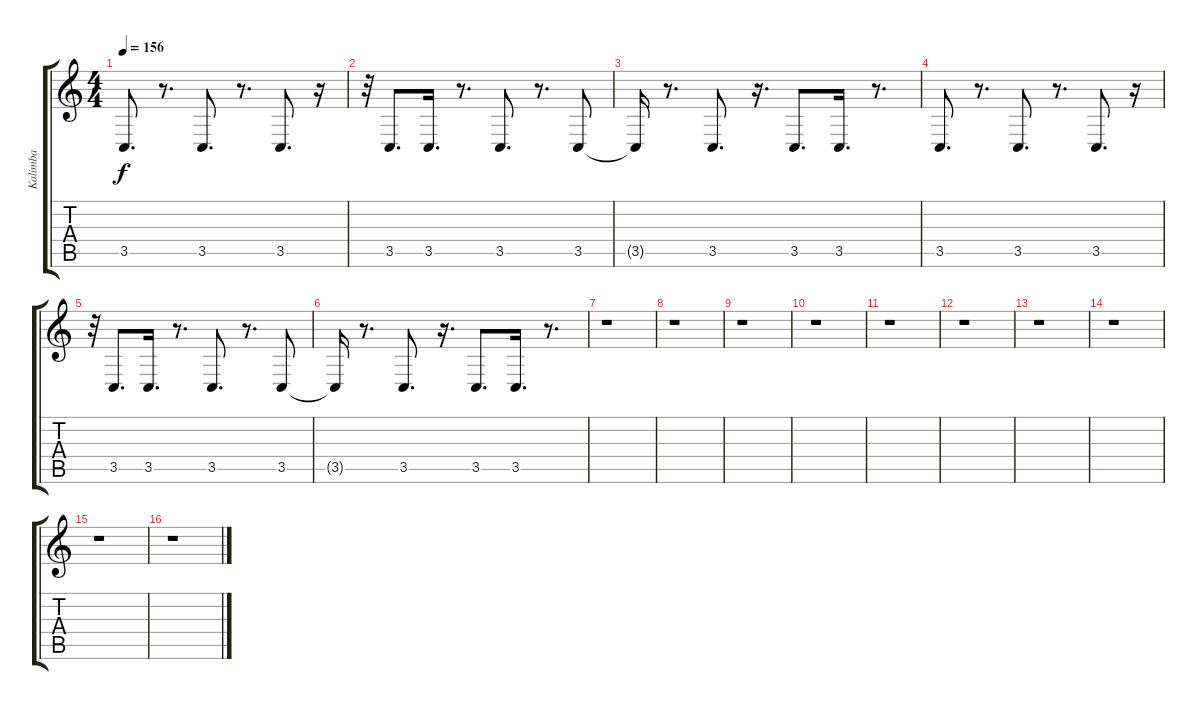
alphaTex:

\track ("Kalimba" "Kalimba") {instrument kalimba}
\staff {score tabs}
\tuning (E4 B3 G3 D3 A2 E2) {hide}
\ts (4 4)
\tempo 156
\clef g2
\ks c
3.5.8{d dy f} r.8{d} 3.5.8{d} r.8{d} 3.5.8{d} r.16 |
r.32 3.5.8{d} 3.5.16{d} r.8{d} 3.5.8{d} r.8{d} 3.5.8 |
3.5{t}.16 r.8{d} 3.5.8{d} r.16{d} 3.5.8{d} 3.5.16{d} r.8{d} |
3.5.8{d} r.8{d} 3.5.8{d} r.8{d} 3.5.8{d} r.16 |
r.32 3.5.8{d} 3.5.16{d} r.8{d} 3.5.8{d} r.8{d} 3.5.8 |
3.5{t}.16 r.8{d} 3.5.8{d} r.16{d} 3.5.8{d} 3.5.16{d} r.8{d} |
r.1 |
r.1 |
r.1 |
r.1 |
r.1 |
r.1 |
r.1 |
r.1 |
r.1 |
r.1
